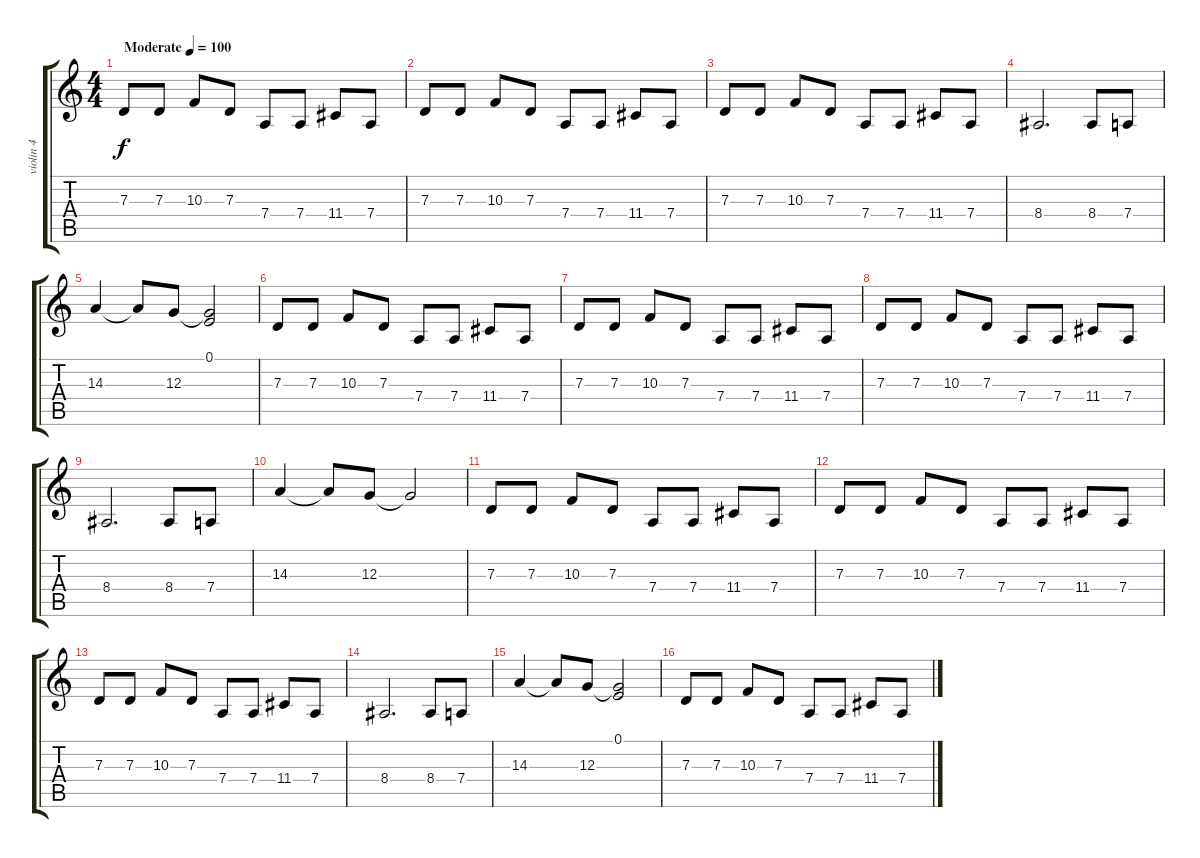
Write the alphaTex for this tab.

\track ("violin 4" "violin 4") {instrument violin}
\staff {score tabs}
\tuning (E4 B3 G3 D3 A2 E2) {hide}
\ts (4 4)
\tempo (100 "Moderate")
\clef g2
\ks c
7.3.8{dy f instrument violin} 7.3.8 10.3.8 7.3.8 7.4.8 7.4.8 11.4.8 7.4.8 |
7.3.8 7.3.8 10.3.8 7.3.8 7.4.8 7.4.8 11.4.8 7.4.8 |
7.3.8 7.3.8 10.3.8 7.3.8 7.4.8 7.4.8 11.4.8 7.4.8 |
8.4.2{d} 8.4.8 7.4.8 |
14.3.4 14.3{t}.8 12.3.8 (0.1 12.3{t}).2 |
7.3.8 7.3.8 10.3.8 7.3.8 7.4.8 7.4.8 11.4.8 7.4.8 |
7.3.8 7.3.8 10.3.8 7.3.8 7.4.8 7.4.8 11.4.8 7.4.8 |
7.3.8 7.3.8 10.3.8 7.3.8 7.4.8 7.4.8 11.4.8 7.4.8 |
8.4.2{d} 8.4.8 7.4.8 |
14.3.4 14.3{t}.8 12.3.8 12.3{t}.2 |
7.3.8 7.3.8 10.3.8 7.3.8 7.4.8 7.4.8 11.4.8 7.4.8 |
7.3.8 7.3.8 10.3.8 7.3.8 7.4.8 7.4.8 11.4.8 7.4.8 |
7.3.8 7.3.8 10.3.8 7.3.8 7.4.8 7.4.8 11.4.8 7.4.8 |
8.4.2{d} 8.4.8 7.4.8 |
14.3.4 14.3{t}.8 12.3.8 (0.1 12.3{t}).2 |
7.3.8 7.3.8 10.3.8 7.3.8 7.4.8 7.4.8 11.4.8 7.4.8
